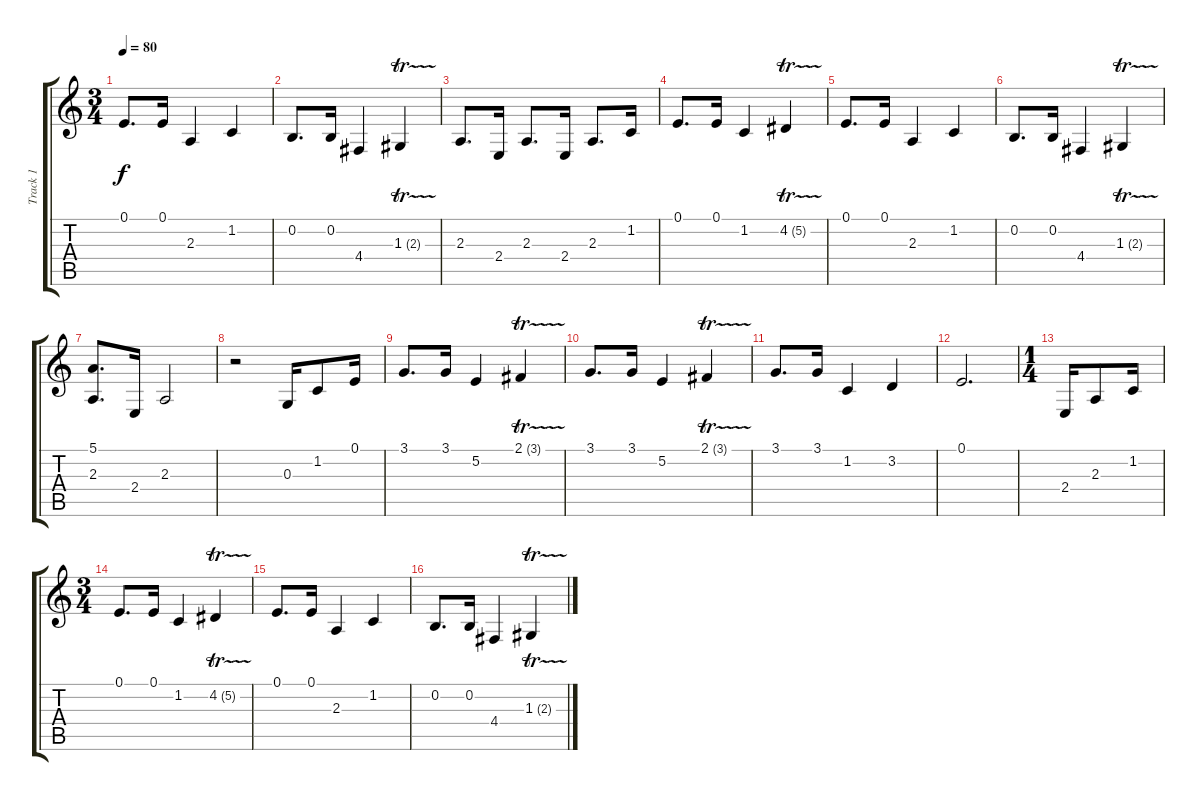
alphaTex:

\track ("Track 1" "Track 1") {instrument acousticgrandpiano}
\staff {score tabs}
\tuning (E4 B3 G3 D3 A2 E2) {hide}
\ts (3 4)
\tempo 80
\clef g2
\ks c
0.1.8{d dy f} 0.1.16 2.3.4 1.2.4 |
0.2.8{d} 0.2.16 4.4.4 1.3{tr (2 64)}.4 |
2.3.8{d} 2.4.16 2.3.8{d} 2.4.16 2.3.8{d} 1.2.16 |
0.1.8{d} 0.1.16 1.2.4 4.2{tr (5 64)}.4 |
0.1.8{d} 0.1.16 2.3.4 1.2.4 |
0.2.8{d} 0.2.16 4.4.4 1.3{tr (2 64)}.4 |
(5.1 2.3).8{d} 2.4.16 2.3.2 |
r.2 0.3.16 1.2.8 0.1.16 |
3.1.8{d} 3.1.16 5.2.4 2.1{tr (3 64)}.4 |
3.1.8{d} 3.1.16 5.2.4 2.1{tr (3 64)}.4 |
3.1.8{d} 3.1.16 1.2.4 3.2.4 |
0.1.2{d} |
\ts (1 4)
2.4.16 2.3.8 1.2.16 |
\ts (3 4)
0.1.8{d} 0.1.16 1.2.4 4.2{tr (5 64)}.4 |
0.1.8{d} 0.1.16 2.3.4 1.2.4 |
0.2.8{d} 0.2.16 4.4.4 1.3{tr (2 64)}.4
